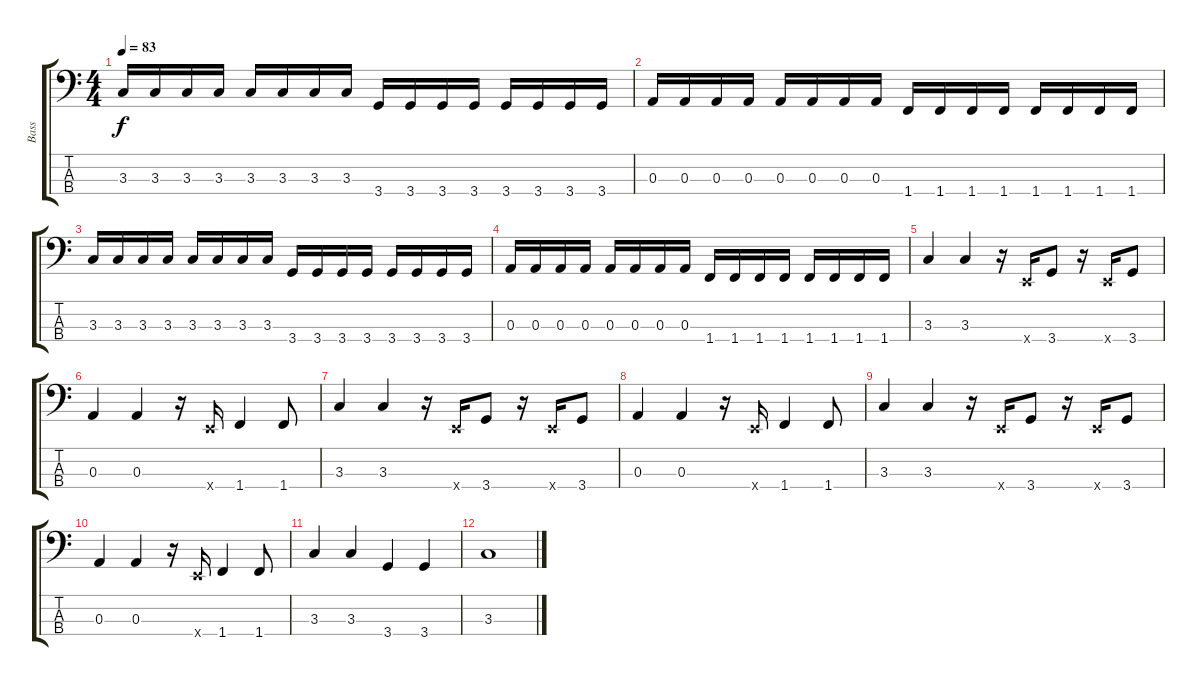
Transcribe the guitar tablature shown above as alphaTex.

\track ("Bass" "Bass") {instrument electricbassfinger}
\staff {score tabs}
\tuning (G2 D2 A1 E1) {hide}
\ts (4 4)
\tempo 83
\clef f4
\ks c
3.3.16{dy f} 3.3.16 3.3.16 3.3.16 3.3.16 3.3.16 3.3.16 3.3.16 3.4.16 3.4.16 3.4.16 3.4.16 3.4.16 3.4.16 3.4.16 3.4.16 |
0.3.16 0.3.16 0.3.16 0.3.16 0.3.16 0.3.16 0.3.16 0.3.16 1.4.16 1.4.16 1.4.16 1.4.16 1.4.16 1.4.16 1.4.16 1.4.16 |
3.3.16 3.3.16 3.3.16 3.3.16 3.3.16 3.3.16 3.3.16 3.3.16 3.4.16 3.4.16 3.4.16 3.4.16 3.4.16 3.4.16 3.4.16 3.4.16 |
0.3.16 0.3.16 0.3.16 0.3.16 0.3.16 0.3.16 0.3.16 0.3.16 1.4.16 1.4.16 1.4.16 1.4.16 1.4.16 1.4.16 1.4.16 1.4.16 |
3.3.4 3.3.4 r.16 0.4{x}.16 3.4.8 r.16 0.4{x}.16 3.4.8 |
0.3.4 0.3.4 r.16 0.4{x}.16 1.4.4 1.4.8 |
3.3.4 3.3.4 r.16 0.4{x}.16 3.4.8 r.16 0.4{x}.16 3.4.8 |
0.3.4 0.3.4 r.16 0.4{x}.16 1.4.4 1.4.8 |
3.3.4 3.3.4 r.16 0.4{x}.16 3.4.8 r.16 0.4{x}.16 3.4.8 |
0.3.4 0.3.4 r.16 0.4{x}.16 1.4.4 1.4.8 |
3.3.4 3.3.4 3.4.4 3.4.4 |
3.3.1
